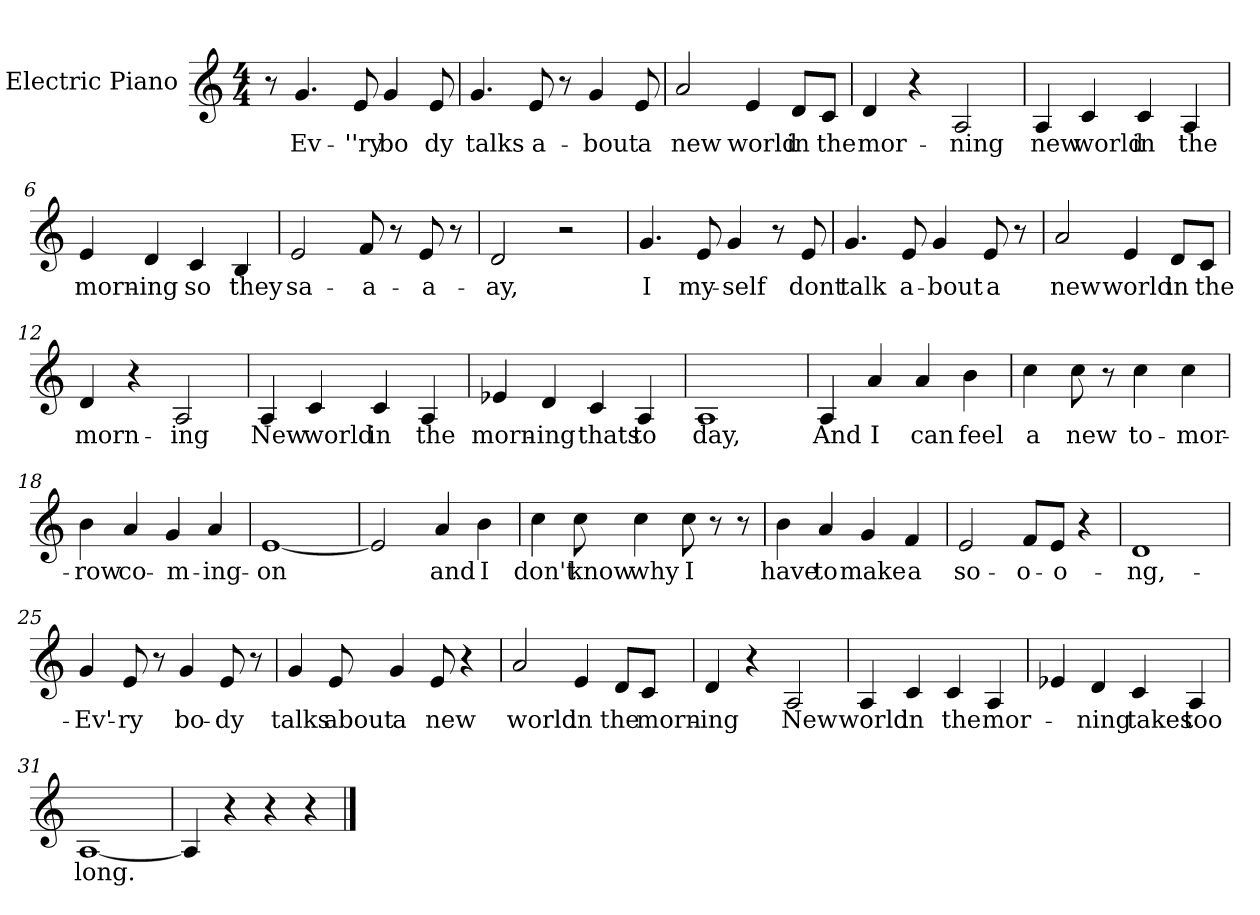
**kern	**text
*part1	*part1
*staff1	*staff1
*I"Electric Piano	*
*I'E.Pno	*
*clefG2	*
*k[]	*
*C:	*
*M4/4	*
=1	=1
8r	.
4.g/	Ev-
8e/	''ry
4g/	bo
8e/	-dy
=2	=2
4.g/	talks
8e/	a-
8r	.
4g/	-bout
8e/	a
=3	=3
2a/	new
4e/	world
8d/L	in
8c/J	the
=4	=4
4d/	mor-
4r	.
2A/	-ning
!!LO:LB:g=z
=5	=5
4A/	new
4c/	world
4c/	in
4A/	the
=6	=6
4e/	morn-
4d/	-ing
4c/	so
4B/	they
=7	=7
2e/	sa-
8f/	-a-
8r	.
8e/	-a-
8r	.
=8	=8
2d/	-ay,
2r	.
=9	=9
4.g/	I
8e/	my-
4g/	-self
8r	.
8e/	dont
!!LO:LB:g=z
=10	=10
4.g/	talk
8e/	a-
4g/	-bout
8e/	a
8r	.
=11	=11
2a/	new
4e/	world
8d/L	in
8c/J	the
=12	=12
4d/	morn-
4r	.
2A/	-ing
=13	=13
4A/	New
4c/	world
4c/	in
4A/	the
!!LO:LB:g=z
=14	=14
4e-X/	morn-
4d/	-ing
4c/	thats
4A/	to
=15	=15
1A	day,
=16	=16
4A/	And
4a/	I
4a/	can
4b\	feel
=17	=17
4cc\	a
8cc\	new
8r	.
4cc\	to-
4cc\	-mor-
=18	=18
4b\	-row
4a/	co-
4g/	m-
4a/	-ing-
=19	=19
[1e	on
!!LO:LB:g=z
=20	=20
2e/]	.
4a/	and
4b\	I
=21	=21
4cc\	don't
8cc\	know
4cc\	why
8cc\	I
8r	.
8r	.
=22	=22
4b\	have
4a/	to
4g/	make
4f/	a
=23	=23
2e/	so-
8f/L	-o-
8e/J	-o-
4r	.
=24	=24
1d	-ng,-
!!LO:LB:g=z
=25	=25
4g/	Ev'-
8e/	-ry
8r	.
4g/	bo-
8e/	-dy
8r	.
=26	=26
4g/	talks
8e/	about
4g/	a
8e/	new
4r	.
=27	=27
2a/	world
4e/	in
8d/L	the
8c/J	morn-
=28	=28
4d/	-ing
4r	.
2A/	New
!!LO:LB:g=z
=29	=29
4A/	world
4c/	in
4c/	the
4A/	mor-
=30	=30
4e-X/	.
4d/	-ning
4c/	takes
4A/	too
=31	=31
[1A	long.
=32	=32
4A/]	.
4r	.
4r	.
4r	.
==	==
*-	*-
